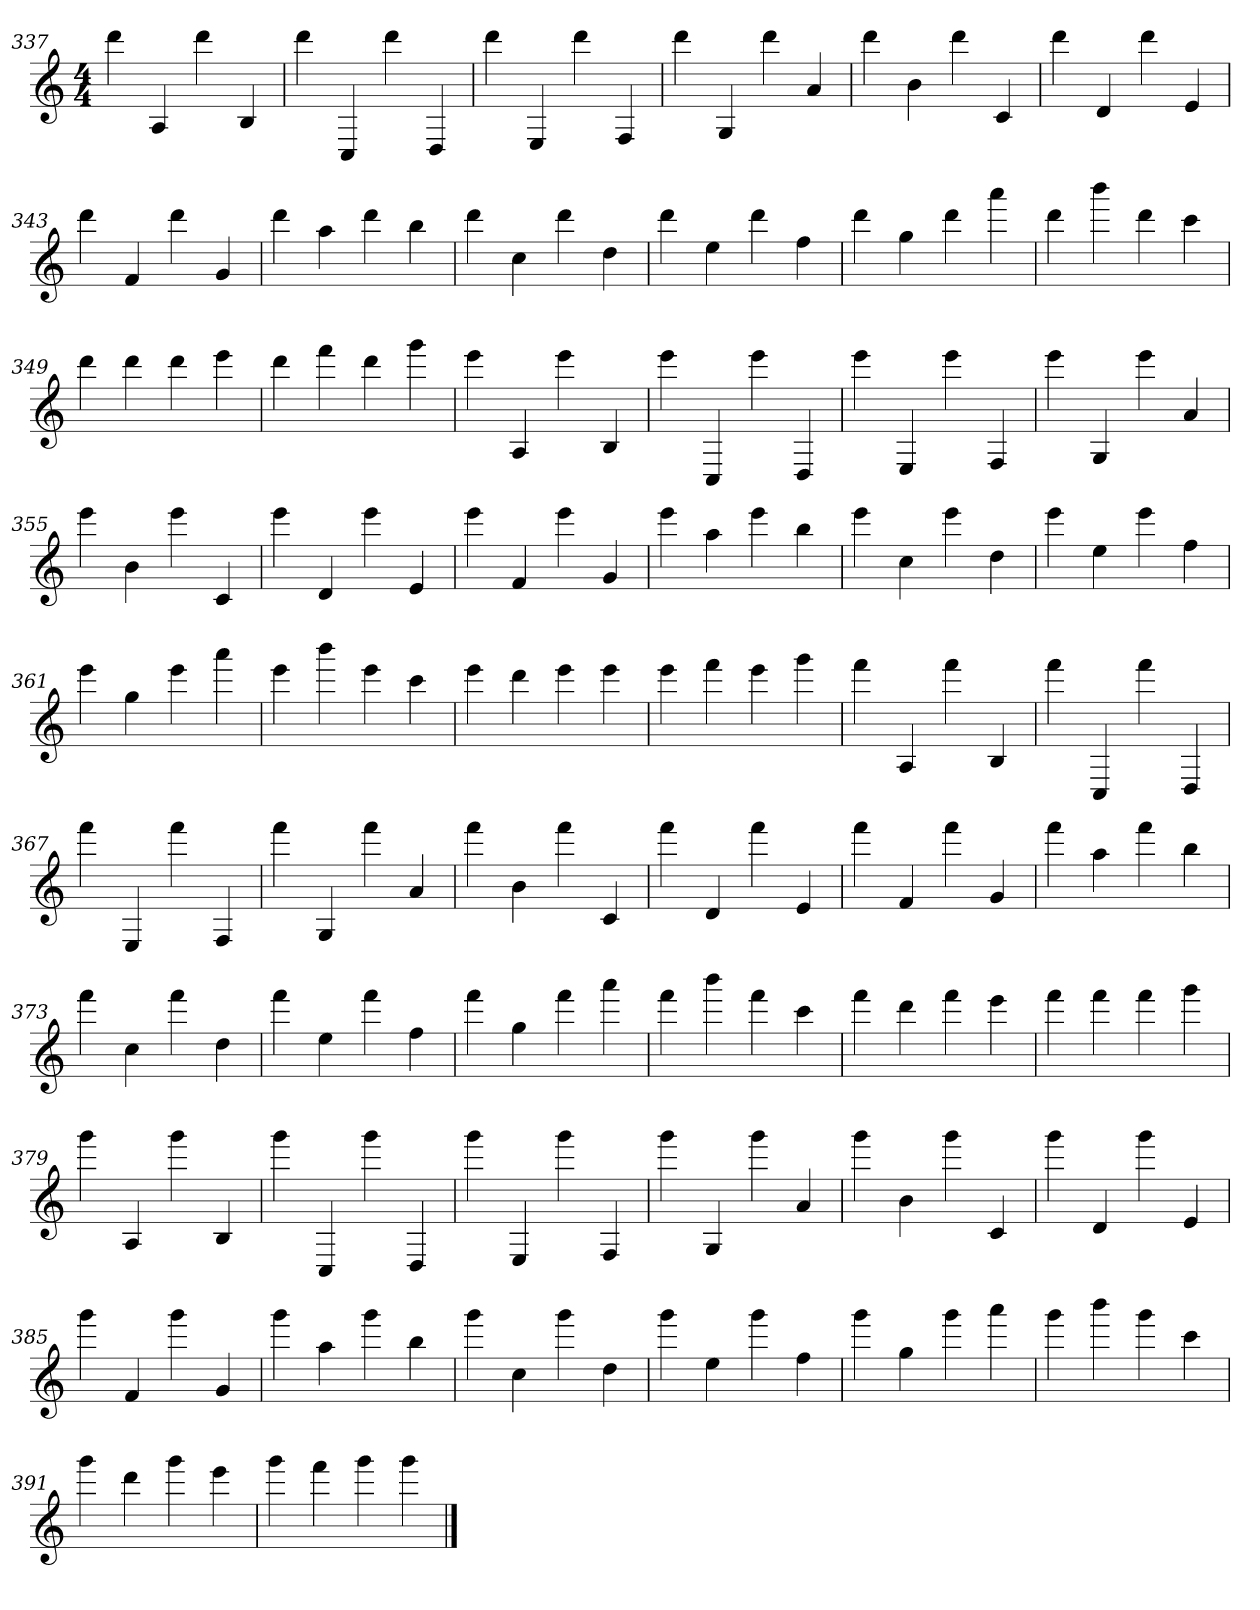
**kern
*part1
*staff1
*clefG2
*M4/4
=337
4ddd
4A
4ddd
4B
=338
4ddd
4C
4ddd
4D
=339
4ddd
4E
4ddd
4F
=340
4ddd
4G
4ddd
4a
=341
4ddd
4b
4ddd
4c
=342
4ddd
4d
4ddd
4e
=343
4ddd
4f
4ddd
4g
=344
4ddd
4aa
4ddd
4bb
=345
4ddd
4cc
4ddd
4dd
=346
4ddd
4ee
4ddd
4ff
=347
4ddd
4gg
4ddd
4aaa
=348
4ddd
4bbb
4ddd
4ccc
=349
4ddd
4ddd
4ddd
4eee
=350
4ddd
4fff
4ddd
4ggg
=351
4eee
4A
4eee
4B
=352
4eee
4C
4eee
4D
=353
4eee
4E
4eee
4F
=354
4eee
4G
4eee
4a
=355
4eee
4b
4eee
4c
=356
4eee
4d
4eee
4e
=357
4eee
4f
4eee
4g
=358
4eee
4aa
4eee
4bb
=359
4eee
4cc
4eee
4dd
=360
4eee
4ee
4eee
4ff
=361
4eee
4gg
4eee
4aaa
=362
4eee
4bbb
4eee
4ccc
=363
4eee
4ddd
4eee
4eee
=364
4eee
4fff
4eee
4ggg
=365
4fff
4A
4fff
4B
=366
4fff
4C
4fff
4D
=367
4fff
4E
4fff
4F
=368
4fff
4G
4fff
4a
=369
4fff
4b
4fff
4c
=370
4fff
4d
4fff
4e
=371
4fff
4f
4fff
4g
=372
4fff
4aa
4fff
4bb
=373
4fff
4cc
4fff
4dd
=374
4fff
4ee
4fff
4ff
=375
4fff
4gg
4fff
4aaa
=376
4fff
4bbb
4fff
4ccc
=377
4fff
4ddd
4fff
4eee
=378
4fff
4fff
4fff
4ggg
=379
4ggg
4A
4ggg
4B
=380
4ggg
4C
4ggg
4D
=381
4ggg
4E
4ggg
4F
=382
4ggg
4G
4ggg
4a
=383
4ggg
4b
4ggg
4c
=384
4ggg
4d
4ggg
4e
=385
4ggg
4f
4ggg
4g
=386
4ggg
4aa
4ggg
4bb
=387
4ggg
4cc
4ggg
4dd
=388
4ggg
4ee
4ggg
4ff
=389
4ggg
4gg
4ggg
4aaa
=390
4ggg
4bbb
4ggg
4ccc
=391
4ggg
4ddd
4ggg
4eee
=392
4ggg
4fff
4ggg
4ggg
==
*-
